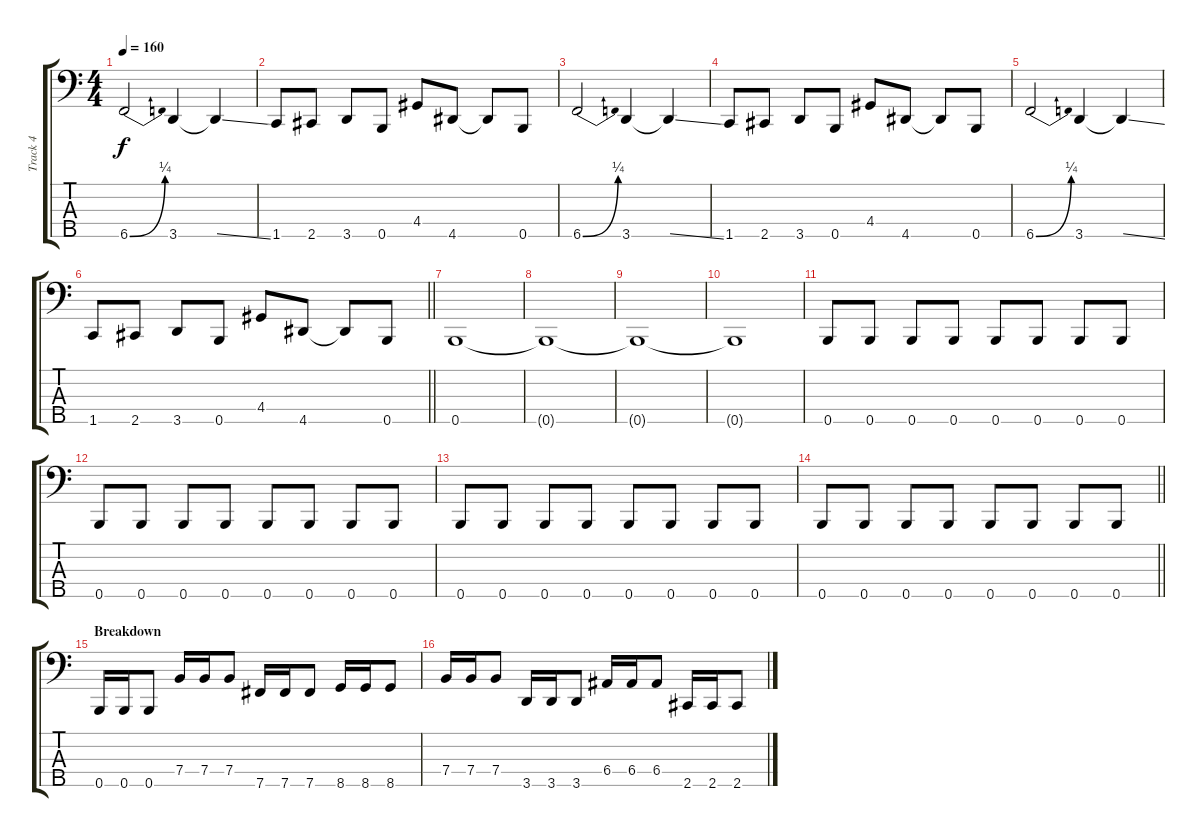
\track ("Track 4" "Track 4") {instrument electricbassfinger}
\staff {score tabs}
\tuning (G2 D2 A1 E1 B0) {hide}
\ts (4 4)
\tempo 160
\clef f4
\ks c
6.5{be (bend 0 0 60 1)}.2{dy f} 3.5.4 3.5{ss t}.4 |
1.5.8 2.5.8 3.5.8 0.5.8 4.4.8 4.5.8 4.5{t}.8 0.5.8 |
6.5{be (bend 0 0 60 1)}.2 3.5.4 3.5{ss t}.4 |
1.5.8 2.5.8 3.5.8 0.5.8 4.4.8 4.5.8 4.5{t}.8 0.5.8 |
6.5{be (bend 0 0 60 1)}.2 3.5.4 3.5{ss t}.4 |
\barLineRight lightlight
1.5.8 2.5.8 3.5.8 0.5.8 4.4.8 4.5.8 4.5{t}.8 0.5.8 |
\section ("" "")
0.5.1 |
0.5{t}.1 |
0.5{t}.1 |
0.5{t}.1 |
0.5.8 0.5.8 0.5.8 0.5.8 0.5.8 0.5.8 0.5.8 0.5.8 |
0.5.8 0.5.8 0.5.8 0.5.8 0.5.8 0.5.8 0.5.8 0.5.8 |
0.5.8 0.5.8 0.5.8 0.5.8 0.5.8 0.5.8 0.5.8 0.5.8 |
\barLineRight lightlight
0.5.8 0.5.8 0.5.8 0.5.8 0.5.8 0.5.8 0.5.8 0.5.8 |
\section ("" "Breakdown")
0.5.16 0.5.16 0.5.8 7.4.16 7.4.16 7.4.8 7.5.16 7.5.16 7.5.8 8.5.16 8.5.16 8.5.8 |
7.4.16 7.4.16 7.4.8 3.5.16 3.5.16 3.5.8 6.4.16 6.4.16 6.4.8 2.5.16 2.5.16 2.5.8
